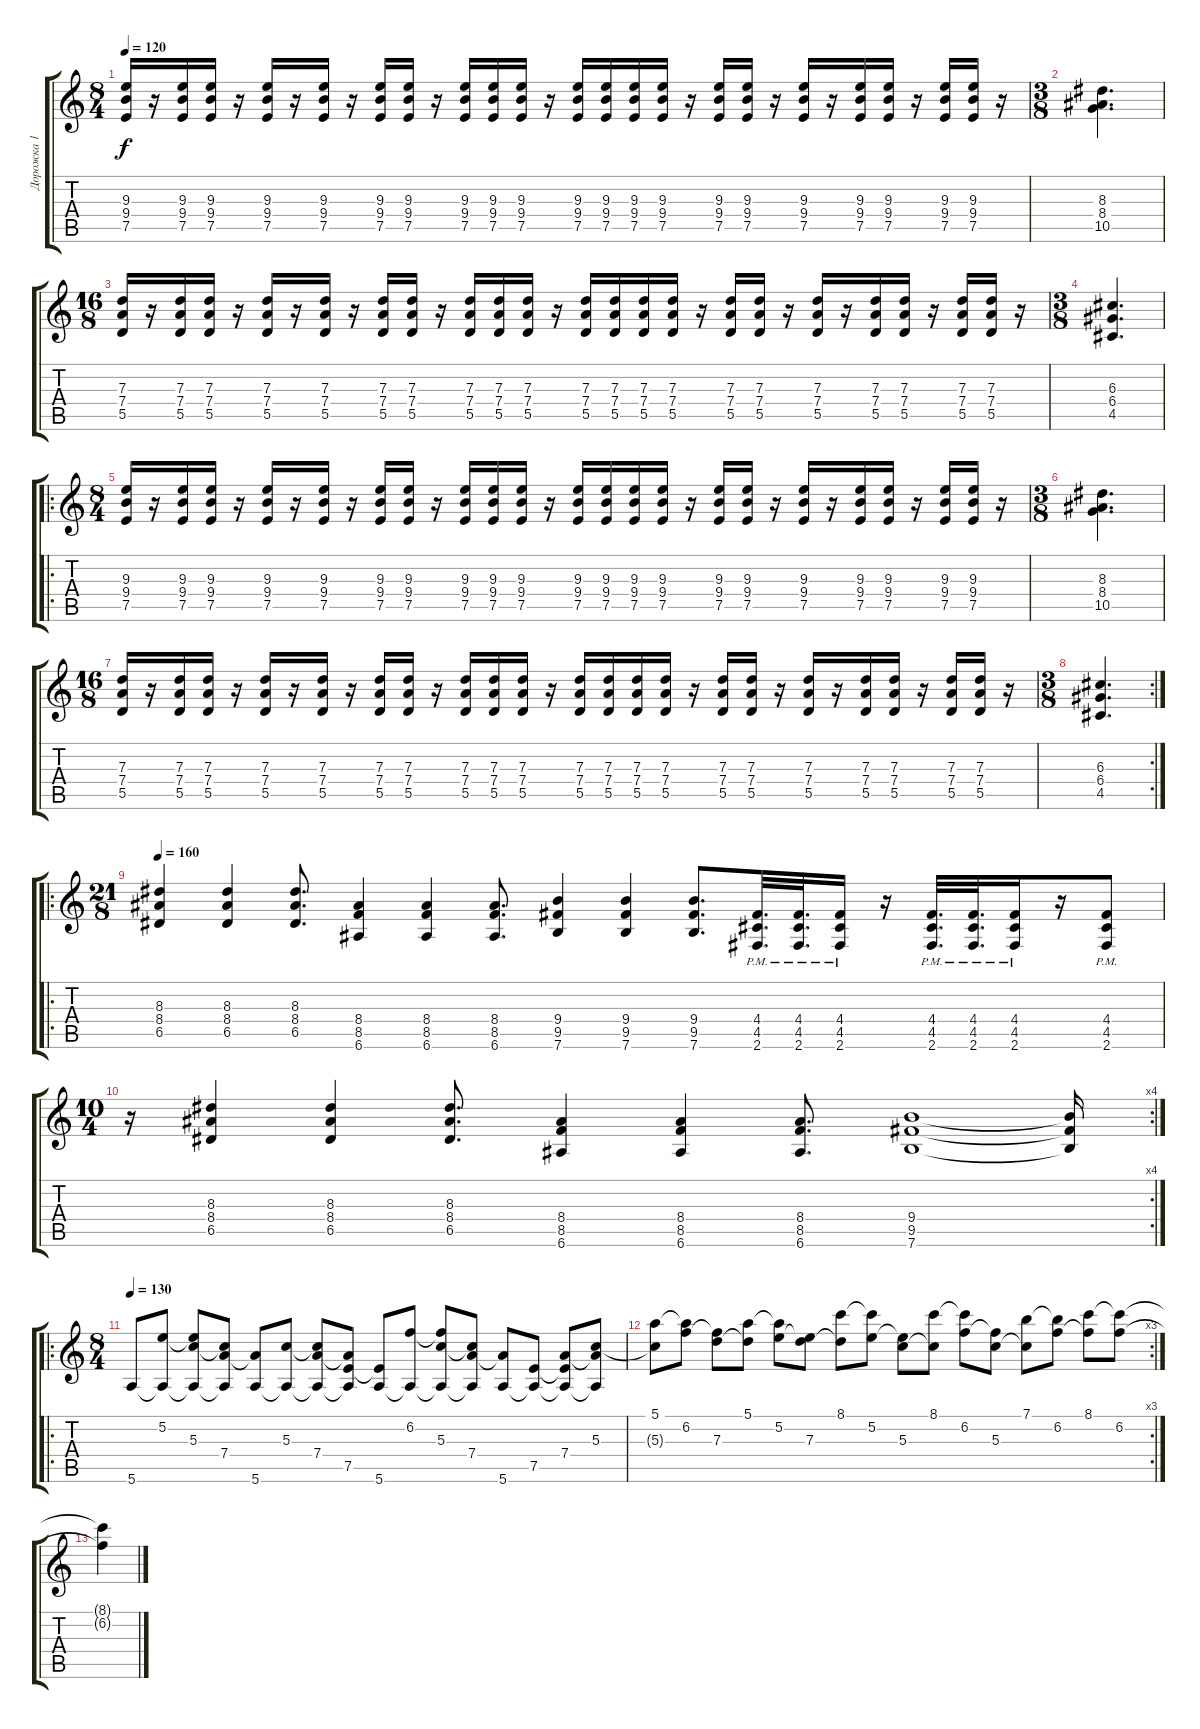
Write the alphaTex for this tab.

\track ("Дорожка 1" "Дорожка 1") {instrument distortionguitar}
\staff {score tabs}
\tuning (E4 B3 G3 D3 A2 E2) {hide}
\ts (8 4)
\tempo 120
\clef g2
\ks c
(9.3 9.4 7.5).16{dy f} r.16 (9.3 9.4 7.5).16 (9.3 9.4 7.5).16 r.16 (9.3 9.4 7.5).16 r.16 (9.3 9.4 7.5).16 r.16 (9.3 9.4 7.5).16 (9.3 9.4 7.5).16 r.16 (9.3 9.4 7.5).16 (9.3 9.4 7.5).16 (9.3 9.4 7.5).16 r.16 (9.3 9.4 7.5).16 (9.3 9.4 7.5).16 (9.3 9.4 7.5).16 (9.3 9.4 7.5).16 r.16 (9.3 9.4 7.5).16 (9.3 9.4 7.5).16 r.16 (9.3 9.4 7.5).16 r.16 (9.3 9.4 7.5).16 (9.3 9.4 7.5).16 r.16 (9.3 9.4 7.5).16 (9.3 9.4 7.5).16 r.16 |
\ts (3 8)
(8.3 8.4 10.5).4{d} |
\ts (16 8)
(7.3 7.4 5.5).16 r.16 (7.3 7.4 5.5).16 (7.3 7.4 5.5).16 r.16 (7.3 7.4 5.5).16 r.16 (7.3 7.4 5.5).16 r.16 (7.3 7.4 5.5).16 (7.3 7.4 5.5).16 r.16 (7.3 7.4 5.5).16 (7.3 7.4 5.5).16 (7.3 7.4 5.5).16 r.16 (7.3 7.4 5.5).16 (7.3 7.4 5.5).16 (7.3 7.4 5.5).16 (7.3 7.4 5.5).16 r.16 (7.3 7.4 5.5).16 (7.3 7.4 5.5).16 r.16 (7.3 7.4 5.5).16 r.16 (7.3 7.4 5.5).16 (7.3 7.4 5.5).16 r.16 (7.3 7.4 5.5).16 (7.3 7.4 5.5).16 r.16 |
\ts (3 8)
(6.3 6.4 4.5).4{d} |
\ro
\ts (8 4)
(9.3 9.4 7.5).16 r.16 (9.3 9.4 7.5).16 (9.3 9.4 7.5).16 r.16 (9.3 9.4 7.5).16 r.16 (9.3 9.4 7.5).16 r.16 (9.3 9.4 7.5).16 (9.3 9.4 7.5).16 r.16 (9.3 9.4 7.5).16 (9.3 9.4 7.5).16 (9.3 9.4 7.5).16 r.16 (9.3 9.4 7.5).16 (9.3 9.4 7.5).16 (9.3 9.4 7.5).16 (9.3 9.4 7.5).16 r.16 (9.3 9.4 7.5).16 (9.3 9.4 7.5).16 r.16 (9.3 9.4 7.5).16 r.16 (9.3 9.4 7.5).16 (9.3 9.4 7.5).16 r.16 (9.3 9.4 7.5).16 (9.3 9.4 7.5).16 r.16 |
\ts (3 8)
(8.3 8.4 10.5).4{d} |
\ts (16 8)
(7.3 7.4 5.5).16 r.16 (7.3 7.4 5.5).16 (7.3 7.4 5.5).16 r.16 (7.3 7.4 5.5).16 r.16 (7.3 7.4 5.5).16 r.16 (7.3 7.4 5.5).16 (7.3 7.4 5.5).16 r.16 (7.3 7.4 5.5).16 (7.3 7.4 5.5).16 (7.3 7.4 5.5).16 r.16 (7.3 7.4 5.5).16 (7.3 7.4 5.5).16 (7.3 7.4 5.5).16 (7.3 7.4 5.5).16 r.16 (7.3 7.4 5.5).16 (7.3 7.4 5.5).16 r.16 (7.3 7.4 5.5).16 r.16 (7.3 7.4 5.5).16 (7.3 7.4 5.5).16 r.16 (7.3 7.4 5.5).16 (7.3 7.4 5.5).16 r.16 |
\rc 2
\ts (3 8)
(6.3 6.4 4.5).4{d} |
\ro
\ts (21 8)
\tempo 160
(8.3 8.4 6.5).4 (8.3 8.4 6.5).4 (8.3 8.4 6.5).8{d} (8.4 8.5 6.6).4 (8.4 8.5 6.6).4 (8.4 8.5 6.6).8{d} (9.4 9.5 7.6).4 (9.4 9.5 7.6).4 (9.4 9.5 7.6).8{d} (4.4{pm} 4.5{pm} 2.6{pm}).32{d} (4.4{pm} 4.5{pm} 2.6{pm}).32{d} (4.4{pm} 4.5{pm} 2.6{pm}).16 r.16 (4.4{pm} 4.5{pm} 2.6{pm}).32{d} (4.4{pm} 4.5{pm} 2.6{pm}).32{d} (4.4{pm} 4.5{pm} 2.6{pm}).16 r.16 (4.4{pm} 4.5{pm} 2.6{pm}).8 |
\rc 4
\ts (10 4)
r.16 (8.3 8.4 6.5).4 (8.3 8.4 6.5).4 (8.3 8.4 6.5).8{d} (8.4 8.5 6.6).4 (8.4 8.5 6.6).4 (8.4 8.5 6.6).8{d} (9.4 9.5 7.6).1 (9.4{t} 9.5{t} 7.6{t}).16 |
\ro
\ts (8 4)
\tempo 130
5.6.8{instrument acousticguitarnylon} (5.2 5.6{t}).8 (5.2{t} 5.3 5.6{t}).8 (5.3{t} 7.4 5.6{t}).8 (7.4{t} 5.6).8 (5.3 5.6{t}).8 (5.3{t} 7.4 5.6{t}).8 (7.4{t} 7.5 5.6{t}).8 (7.5{t} 5.6).8 (6.2 5.6{t}).8 (6.2{t} 5.3 5.6{t}).8 (5.3{t} 7.4 5.6{t}).8 (7.4{t} 5.6).8 (7.5 5.6{t}).8 (7.4 7.5{t} 5.6{t}).8 (5.3 7.4{t} 5.6{t}).8 |
\rc 3
(5.1 5.3{t}).8 (5.1{t} 6.2).8 (6.2{t} 7.3).8 (5.1 7.3{t}).8 (5.1{t} 5.2).8 (5.2{t} 7.3).8 (8.1 7.3{t}).8 (8.1{t} 5.2).8 (5.2{t} 5.3).8 (8.1 5.3{t}).8 (8.1{t} 6.2).8 (6.2{t} 5.3).8 (7.1 5.3{t}).8 (7.1{t} 6.2).8 (8.1 6.2{t}).8 (8.1{t} 6.2).8 |
(8.1{t} 6.2{t}).4
